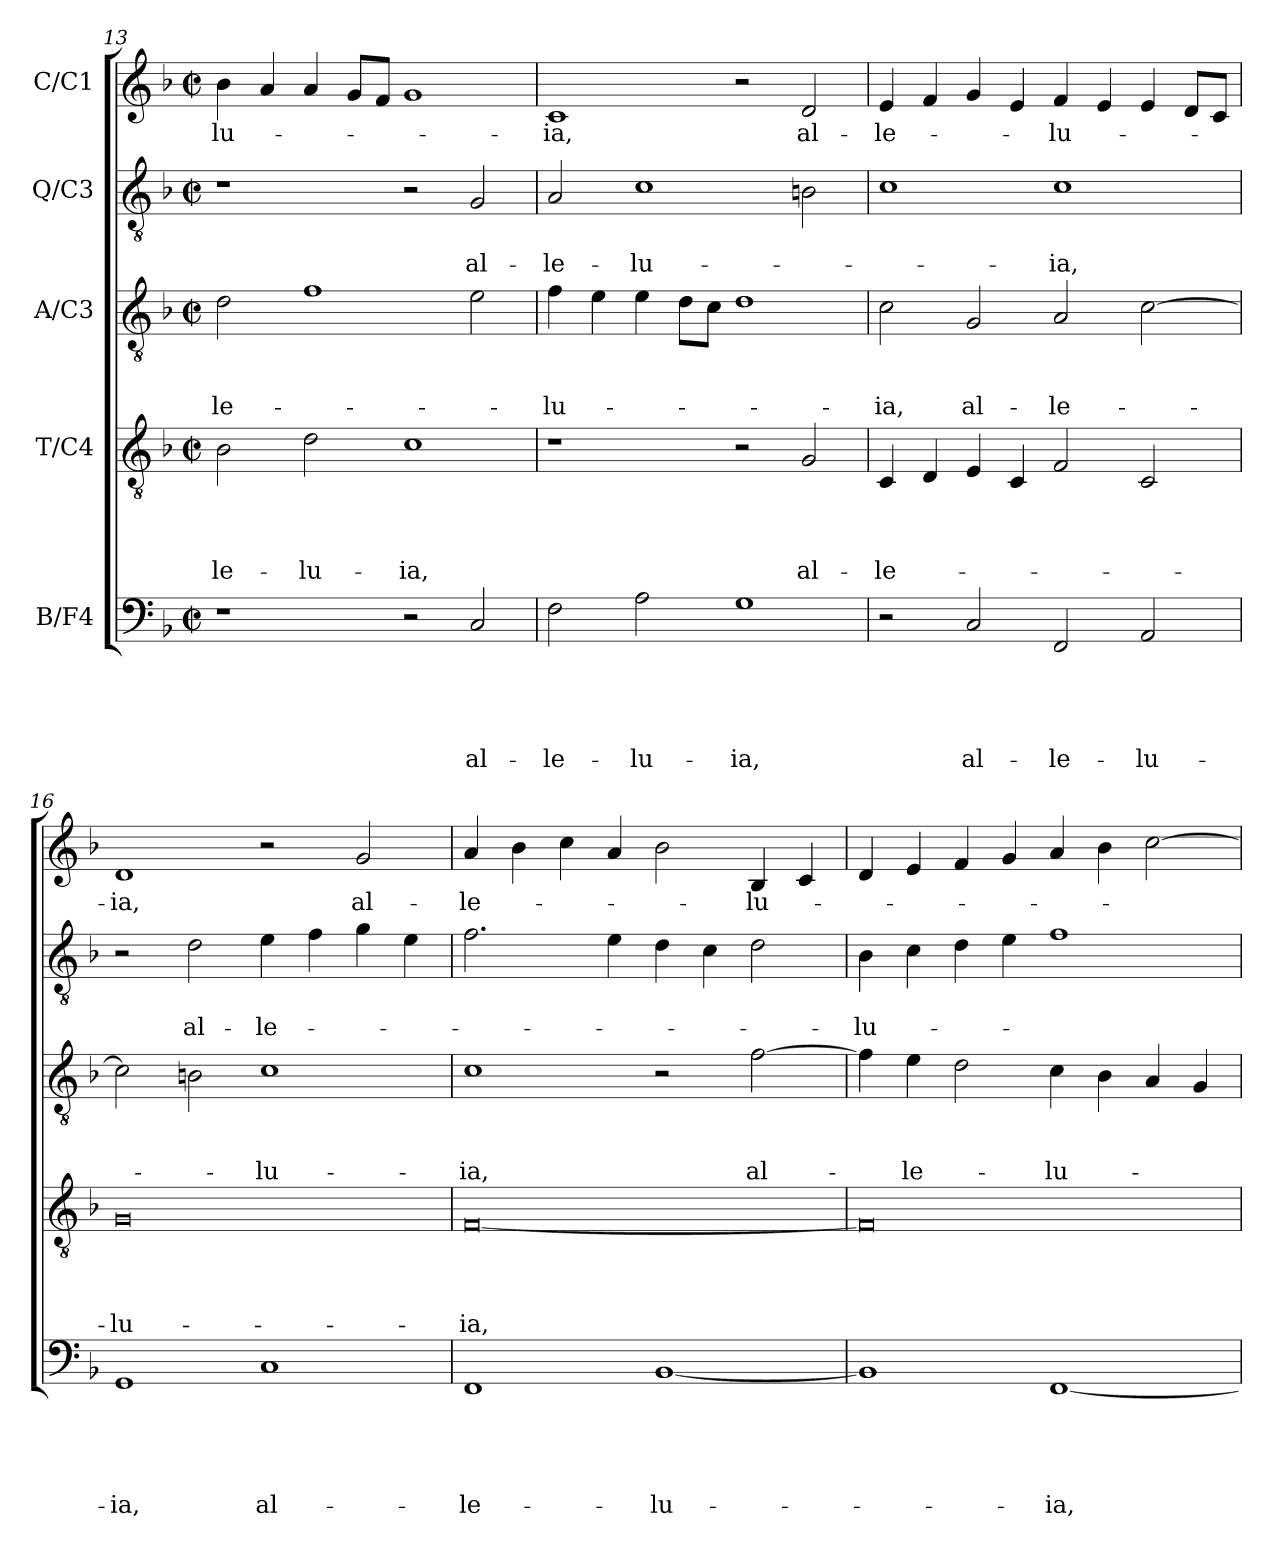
**kern	**text	**text	**text	**text	**text	**kern	**text	**text	**text	**text	**kern	**text	**text	**text	**kern	**text	**text	**kern	**text
*part5	*part5	*part5	*part5	*part5	*part5	*part4	*part4	*part4	*part4	*part4	*part3	*part3	*part3	*part3	*part2	*part2	*part2	*part1	*part1
*staff5	*staff5	*staff5	*staff5	*staff5	*staff5	*staff4	*staff4	*staff4	*staff4	*staff4	*staff3	*staff3	*staff3	*staff3	*staff2	*staff2	*staff2	*staff1	*staff1
*I"B/F4	*	*	*	*	*	*I"T/C4	*	*	*	*	*I"A/C3	*	*	*	*I"Q/C3	*	*	*I"C/C1	*
*clefF4	*	*	*	*	*	*clefGv2	*	*	*	*	*clefGv2	*	*	*	*clefGv2	*	*	*clefG2	*
*k[b-]	*	*	*	*	*	*k[b-]	*	*	*	*	*k[b-]	*	*	*	*k[b-]	*	*	*k[b-]	*
*F:	*	*	*	*	*	*F:	*	*	*	*	*F:	*	*	*	*F:	*	*	*F:	*
*M2/2	*	*	*	*	*	*M2/2	*	*	*	*	*M2/2	*	*	*	*M2/2	*	*	*M2/2	*
*met(c|)	*	*	*	*	*	*met(c|)	*	*	*	*	*met(c|)	*	*	*	*met(c|)	*	*	*met(c|)	*
=13	=13	=13	=13	=13	=13	=13	=13	=13	=13	=13	=13	=13	=13	=13	=13	=13	=13	=13	=13
!	!	!	!	!	!	!	!	!	!	!LO:LY:b	!	!	!	!LO:LY:b	!	!	!	!	!LO:LY:b
1r	.	.	.	.	.	2B-\	.	.	.	-le-	2d\	.	.	-le-	1r	.	.	4b-\	-lu-
.	.	.	.	.	.	.	.	.	.	.	.	.	.	.	.	.	.	4a/	.
!	!	!	!	!	!	!	!	!	!	!LO:LY:b	!	!	!	!	!	!	!	!	!
.	.	.	.	.	.	2d\	.	.	.	-lu-	1f	.	.	.	.	.	.	4a/	.
.	.	.	.	.	.	.	.	.	.	.	.	.	.	.	.	.	.	8g/L	.
.	.	.	.	.	.	.	.	.	.	.	.	.	.	.	.	.	.	8f/J	.
!	!	!	!	!	!	!	!	!	!	!LO:LY:b	!	!	!	!	!	!	!	!	!
2r	.	.	.	.	.	1c	.	.	.	-ia,	.	.	.	.	2r	.	.	1g	.
!	!	!	!	!	!LO:LY:b	!	!	!	!	!	!	!	!	!	!	!	!LO:LY:b	!	!
2C/	.	.	.	.	al-	.	.	.	.	.	2e\	.	.	.	2G/	.	al-	.	.
=14	=14	=14	=14	=14	=14	=14	=14	=14	=14	=14	=14	=14	=14	=14	=14	=14	=14	=14	=14
!	!	!	!	!	!LO:LY:b	!	!	!	!	!	!	!	!	!LO:LY:b	!	!	!LO:LY:b	!	!LO:LY:b
2F\	.	.	.	.	-le-	1r	.	.	.	.	4f\	.	.	-lu-	2A/	.	-le-	1c	-ia,
.	.	.	.	.	.	.	.	.	.	.	4e\	.	.	.	.	.	.	.	.
!	!	!	!	!	!LO:LY:b	!	!	!	!	!	!	!	!	!	!	!	!LO:LY:b	!	!
2A\	.	.	.	.	-lu-	.	.	.	.	.	4e\	.	.	.	1c	.	-lu-	.	.
.	.	.	.	.	.	.	.	.	.	.	8d\L	.	.	.	.	.	.	.	.
.	.	.	.	.	.	.	.	.	.	.	8c\J	.	.	.	.	.	.	.	.
!	!	!	!	!	!LO:LY:b	!	!	!	!	!	!	!	!	!	!	!	!	!	!
1G	.	.	.	.	-ia,	2r	.	.	.	.	1d	.	.	.	.	.	.	2r	.
!	!	!	!	!	!	!	!	!	!	!LO:LY:b	!	!	!	!	!	!	!	!	!LO:LY:b
.	.	.	.	.	.	2G/	.	.	.	al-	.	.	.	.	2Bn\	.	.	2d/	al-
=15	=15	=15	=15	=15	=15	=15	=15	=15	=15	=15	=15	=15	=15	=15	=15	=15	=15	=15	=15
!	!	!	!	!	!	!	!	!	!	!LO:LY:b	!	!	!	!LO:LY:b	!	!	!	!	!LO:LY:b
2r	.	.	.	.	.	4C/	.	.	.	-le-	2c\	.	.	-ia,	1c	.	.	4e/	-le-
.	.	.	.	.	.	4D/	.	.	.	.	.	.	.	.	.	.	.	4f/	.
!	!	!	!	!	!LO:LY:b	!	!	!	!	!	!	!	!	!LO:LY:b	!	!	!	!	!
2C/	.	.	.	.	al-	4E/	.	.	.	.	2G/	.	.	al-	.	.	.	4g/	.
.	.	.	.	.	.	4C/	.	.	.	.	.	.	.	.	.	.	.	4e/	.
!	!	!	!	!	!LO:LY:b	!	!	!	!	!	!	!	!	!LO:LY:b	!	!	!LO:LY:b	!	!LO:LY:b
2FF/	.	.	.	.	-le-	2F/	.	.	.	.	2A/	.	.	-le-	1c	.	-ia,	4f/	-lu-
.	.	.	.	.	.	.	.	.	.	.	.	.	.	.	.	.	.	4e/	.
!	!	!	!	!	!LO:LY:b	!	!	!	!	!	!	!	!	!	!	!	!	!	!
2AA/	.	.	.	.	-lu-	2C/	.	.	.	.	[2c\	.	.	.	.	.	.	4e/	.
.	.	.	.	.	.	.	.	.	.	.	.	.	.	.	.	.	.	8d/L	.
.	.	.	.	.	.	.	.	.	.	.	.	.	.	.	.	.	.	8c/J	.
!!LO:LB:g=z
=16	=16	=16	=16	=16	=16	=16	=16	=16	=16	=16	=16	=16	=16	=16	=16	=16	=16	=16	=16
!	!	!	!	!	!LO:LY:b	!	!	!	!	!LO:LY:b	!	!	!	!	!	!	!	!	!LO:LY:b
1GG	.	.	.	.	-ia,	0G	.	.	.	-lu-	2c\]	.	.	.	2r	.	.	1d	-ia,
!	!	!	!	!	!	!	!	!	!	!	!	!	!	!	!	!	!LO:LY:b	!	!
.	.	.	.	.	.	.	.	.	.	.	2Bn\	.	.	.	2d\	.	al-	.	.
!	!	!	!	!	!LO:LY:b	!	!	!	!	!	!	!	!	!LO:LY:b	!	!	!LO:LY:b	!	!
1C	.	.	.	.	al-	.	.	.	.	.	1c	.	.	-lu-	4e\	.	-le-	2r	.
.	.	.	.	.	.	.	.	.	.	.	.	.	.	.	4f\	.	.	.	.
!	!	!	!	!	!	!	!	!	!	!	!	!	!	!	!	!	!	!	!LO:LY:b
.	.	.	.	.	.	.	.	.	.	.	.	.	.	.	4g\	.	.	2g/	al-
.	.	.	.	.	.	.	.	.	.	.	.	.	.	.	4e\	.	.	.	.
=17	=17	=17	=17	=17	=17	=17	=17	=17	=17	=17	=17	=17	=17	=17	=17	=17	=17	=17	=17
!	!	!	!	!	!LO:LY:b	!	!	!	!	!LO:LY:b	!	!	!	!LO:LY:b	!	!	!	!	!LO:LY:b
1FF	.	.	.	.	-le-	[0F	.	.	.	-ia,	1c	.	.	-ia,	2.f\	.	.	4a/	-le-
.	.	.	.	.	.	.	.	.	.	.	.	.	.	.	.	.	.	4b-\	.
.	.	.	.	.	.	.	.	.	.	.	.	.	.	.	.	.	.	4cc\	.
.	.	.	.	.	.	.	.	.	.	.	.	.	.	.	4e\	.	.	4a/	.
!	!	!	!	!	!LO:LY:b	!	!	!	!	!	!	!	!	!	!	!	!	!	!
[1BB-	.	.	.	.	-lu-	.	.	.	.	.	2r	.	.	.	4d\	.	.	2b-\	.
.	.	.	.	.	.	.	.	.	.	.	.	.	.	.	4c\	.	.	.	.
!	!	!	!	!	!	!	!	!	!	!	!	!	!	!LO:LY:b	!	!	!	!	!LO:LY:b
.	.	.	.	.	.	.	.	.	.	.	[2f\	.	.	al-	2d\	.	.	4B-/	-lu-
.	.	.	.	.	.	.	.	.	.	.	.	.	.	.	.	.	.	4c/	.
=18	=18	=18	=18	=18	=18	=18	=18	=18	=18	=18	=18	=18	=18	=18	=18	=18	=18	=18	=18
!	!	!	!	!	!	!	!	!	!	!	!	!	!	!	!	!	!LO:LY:b	!	!
1BB-]	.	.	.	.	.	0F]	.	.	.	.	4f\]	.	.	.	4B-\	.	-lu-	4d/	.
!	!	!	!	!	!	!	!	!	!	!	!	!	!	!LO:LY:b	!	!	!	!	!
.	.	.	.	.	.	.	.	.	.	.	4e\	.	.	-le-	4c\	.	.	4e/	.
.	.	.	.	.	.	.	.	.	.	.	2d\	.	.	.	4d\	.	.	4f/	.
.	.	.	.	.	.	.	.	.	.	.	.	.	.	.	4e\	.	.	4g/	.
!	!	!	!	!	!LO:LY:b	!	!	!	!	!	!	!	!	!LO:LY:b	!	!	!	!	!
[1FF	.	.	.	.	-ia,	.	.	.	.	.	4c\	.	.	-lu-	1f	.	.	4a/	.
.	.	.	.	.	.	.	.	.	.	.	4B-\	.	.	.	.	.	.	4b-\	.
.	.	.	.	.	.	.	.	.	.	.	4A/	.	.	.	.	.	.	[2cc\	.
.	.	.	.	.	.	.	.	.	.	.	4G/	.	.	.	.	.	.	.	.
=	=	=	=	=	=	=	=	=	=	=	=	=	=	=	=	=	=	=	=
*-	*-	*-	*-	*-	*-	*-	*-	*-	*-	*-	*-	*-	*-	*-	*-	*-	*-	*-	*-
